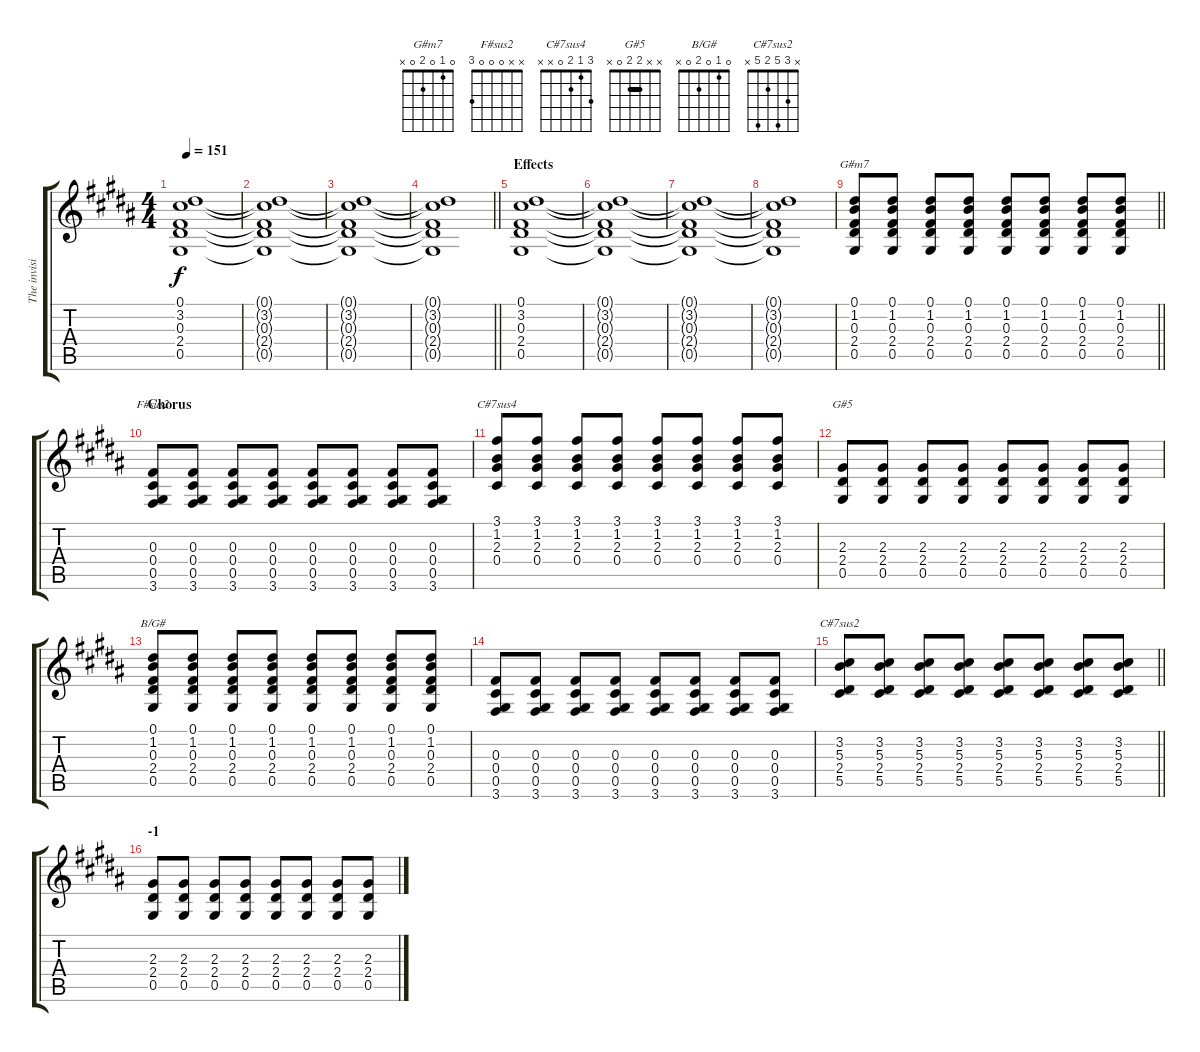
\track ("The invisible guitar" "The invisi") {instrument overdrivenguitar}
\staff {score tabs}
\tuning (Eb4 Bb3 Gb3 Db3 Ab2 Eb2) {hide}
\chord ("G#m7" 0 1 0 2 0 x)
\chord ("F#sus2" x x 0 0 0 3)
\chord ("C#7sus4" 3 1 2 0 x x)
\chord ("G#5" x x 2 2 0 x) {barre 2}
\chord ("B/G#" 0 1 0 2 0 x)
\chord ("C#7sus2" x 3 5 2 5 x)
\ts (4 4)
\tempo 151
\clef g2
\ks b
(0.1{t} 3.2{t} 0.3{t} 2.4{t} 0.5{t}).1{dy f} |
(0.1{t} 3.2{t} 0.3{t} 2.4{t} 0.5{t}).1 |
(0.1{t} 3.2{t} 0.3{t} 2.4{t} 0.5{t}).1 |
\barLineRight lightlight
(0.1{t} 3.2{t} 0.3{t} 2.4{t} 0.5{t}).1 |
\section ("" "Effects")
(0.1 3.2 0.3 2.4 0.5).1 |
(0.1{t} 3.2{t} 0.3{t} 2.4{t} 0.5{t}).1 |
(0.1{t} 3.2{t} 0.3{t} 2.4{t} 0.5{t}).1 |
(0.1{t} 3.2{t} 0.3{t} 2.4{t} 0.5{t}).1 |
\barLineRight lightlight
(0.1 1.2 0.3 2.4 0.5).8{ch "G#m7"} (0.1 1.2 0.3 2.4 0.5).8 (0.1 1.2 0.3 2.4 0.5).8 (0.1 1.2 0.3 2.4 0.5).8 (0.1 1.2 0.3 2.4 0.5).8 (0.1 1.2 0.3 2.4 0.5).8 (0.1 1.2 0.3 2.4 0.5).8 (0.1 1.2 0.3 2.4 0.5).8 |
\section ("" "Chorus")
(0.3 0.4 0.5 3.6).8{ch "F#sus2"} (0.3 0.4 0.5 3.6).8 (0.3 0.4 0.5 3.6).8 (0.3 0.4 0.5 3.6).8 (0.3 0.4 0.5 3.6).8 (0.3 0.4 0.5 3.6).8 (0.3 0.4 0.5 3.6).8 (0.3 0.4 0.5 3.6).8 |
(3.1 1.2 2.3 0.4).8{ch "C#7sus4"} (3.1 1.2 2.3 0.4).8 (3.1 1.2 2.3 0.4).8 (3.1 1.2 2.3 0.4).8 (3.1 1.2 2.3 0.4).8 (3.1 1.2 2.3 0.4).8 (3.1 1.2 2.3 0.4).8 (3.1 1.2 2.3 0.4).8 |
(2.3 2.4 0.5).8{ch "G#5"} (2.3 2.4 0.5).8 (2.3 2.4 0.5).8 (2.3 2.4 0.5).8 (2.3 2.4 0.5).8 (2.3 2.4 0.5).8 (2.3 2.4 0.5).8 (2.3 2.4 0.5).8 |
(0.1 1.2 0.3 2.4 0.5).8{ch "B/G#"} (0.1 1.2 0.3 2.4 0.5).8 (0.1 1.2 0.3 2.4 0.5).8 (0.1 1.2 0.3 2.4 0.5).8 (0.1 1.2 0.3 2.4 0.5).8 (0.1 1.2 0.3 2.4 0.5).8 (0.1 1.2 0.3 2.4 0.5).8 (0.1 1.2 0.3 2.4 0.5).8 |
(0.3 0.4 0.5 3.6).8 (0.3 0.4 0.5 3.6).8 (0.3 0.4 0.5 3.6).8 (0.3 0.4 0.5 3.6).8 (0.3 0.4 0.5 3.6).8 (0.3 0.4 0.5 3.6).8 (0.3 0.4 0.5 3.6).8 (0.3 0.4 0.5 3.6).8 |
\barLineRight lightlight
(3.2 5.3 2.4 5.5).8{ch "C#7sus2"} (3.2 5.3 2.4 5.5).8 (3.2 5.3 2.4 5.5).8 (3.2 5.3 2.4 5.5).8 (3.2 5.3 2.4 5.5).8 (3.2 5.3 2.4 5.5).8 (3.2 5.3 2.4 5.5).8 (3.2 5.3 2.4 5.5).8 |
\section ("" "-1")
(2.3 2.4 0.5).8 (2.3 2.4 0.5).8 (2.3 2.4 0.5).8 (2.3 2.4 0.5).8 (2.3 2.4 0.5).8 (2.3 2.4 0.5).8 (2.3 2.4 0.5).8 (2.3 2.4 0.5).8
